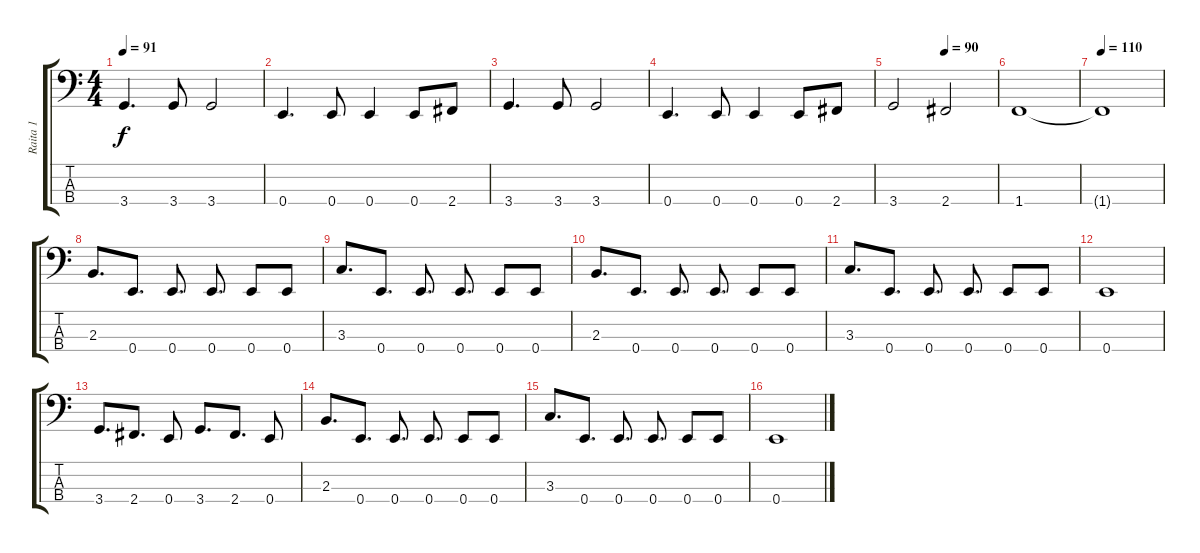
\track ("Raita 1" "Raita 1") {instrument electricbassfinger}
\staff {score tabs}
\tuning (G2 D2 A1 E1) {hide}
\ts (4 4)
\tempo 91
\clef f4
\ks c
3.4.4{d dy f} 3.4.8 3.4.2 |
0.4.4{d} 0.4.8 0.4.4 0.4.8 2.4.8 |
3.4.4{d} 3.4.8 3.4.2 |
0.4.4{d} 0.4.8 0.4.4 0.4.8 2.4.8 |
\tempo (90 0.5)
3.4.2 2.4.2 |
1.4.1 |
\tempo 110
1.4{t}.1 |
2.3.8{d} 0.4.8{d} 0.4.8{d} 0.4.8{d} 0.4.8 0.4.8 |
3.3.8{d} 0.4.8{d} 0.4.8{d} 0.4.8{d} 0.4.8 0.4.8 |
2.3.8{d} 0.4.8{d} 0.4.8{d} 0.4.8{d} 0.4.8 0.4.8 |
3.3.8{d} 0.4.8{d} 0.4.8{d} 0.4.8{d} 0.4.8 0.4.8 |
0.4.1 |
3.4.8{d} 2.4.8{d} 0.4.8 3.4.8{d} 2.4.8{d} 0.4.8 |
2.3.8{d} 0.4.8{d} 0.4.8{d} 0.4.8{d} 0.4.8 0.4.8 |
3.3.8{d} 0.4.8{d} 0.4.8{d} 0.4.8{d} 0.4.8 0.4.8 |
0.4.1
